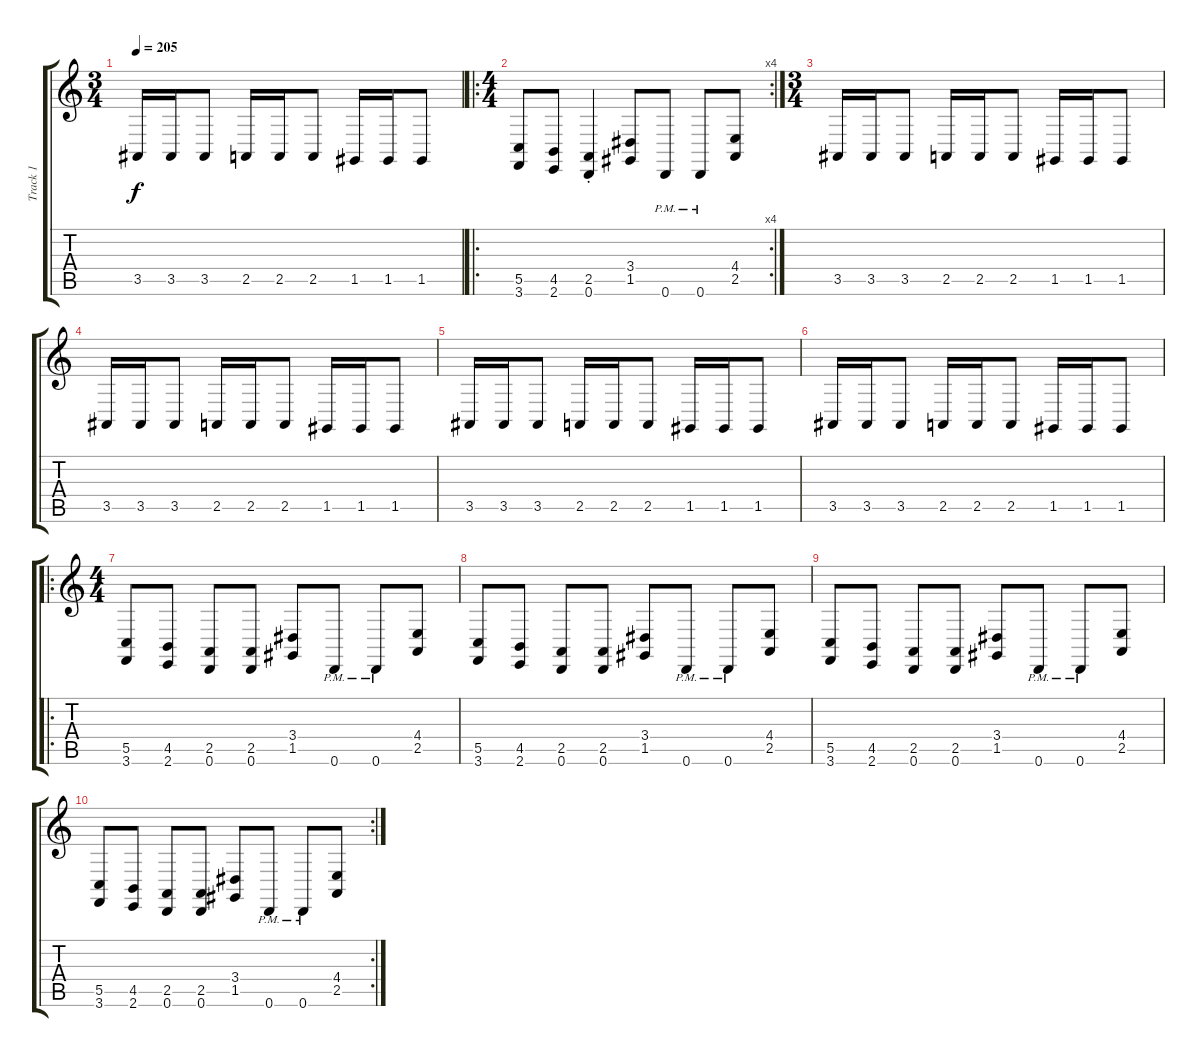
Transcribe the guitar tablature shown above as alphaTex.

\track ("Track 1" "Track 1") {instrument choiraahs}
\staff {score tabs}
\tuning (D4 A3 F3 C3 G2 D2) {hide}
\ts (3 4)
\tempo 205
\clef g2
\ks c
3.5.16{dy f} 3.5.16 3.5.8 2.5.16 2.5.16 2.5.8 1.5.16 1.5.16 1.5.8 |
\ro
\rc 4
\ts (4 4)
(5.5 3.6).8 (4.5 2.6).8 (2.5{st} 0.6{st}).4 (3.4 1.5).8 0.6{pm}.8 0.6{pm}.8 (4.4 2.5).8 |
\ts (3 4)
3.5.16 3.5.16 3.5.8 2.5.16 2.5.16 2.5.8 1.5.16 1.5.16 1.5.8 |
3.5.16 3.5.16 3.5.8 2.5.16 2.5.16 2.5.8 1.5.16 1.5.16 1.5.8 |
3.5.16 3.5.16 3.5.8 2.5.16 2.5.16 2.5.8 1.5.16 1.5.16 1.5.8 |
3.5.16 3.5.16 3.5.8 2.5.16 2.5.16 2.5.8 1.5.16 1.5.16 1.5.8 |
\ro
\ts (4 4)
(5.5 3.6).8 (4.5 2.6).8 (2.5 0.6).8 (2.5 0.6).8 (3.4 1.5).8 0.6{pm}.8 0.6{pm}.8 (4.4 2.5).8 |
(5.5 3.6).8 (4.5 2.6).8 (2.5 0.6).8 (2.5 0.6).8 (3.4 1.5).8 0.6{pm}.8 0.6{pm}.8 (4.4 2.5).8 |
(5.5 3.6).8 (4.5 2.6).8 (2.5 0.6).8 (2.5 0.6).8 (3.4 1.5).8 0.6{pm}.8 0.6{pm}.8 (4.4 2.5).8 |
\rc 2
(5.5 3.6).8 (4.5 2.6).8 (2.5 0.6).8 (2.5 0.6).8 (3.4 1.5).8 0.6{pm}.8 0.6{pm}.8 (4.4 2.5).8
